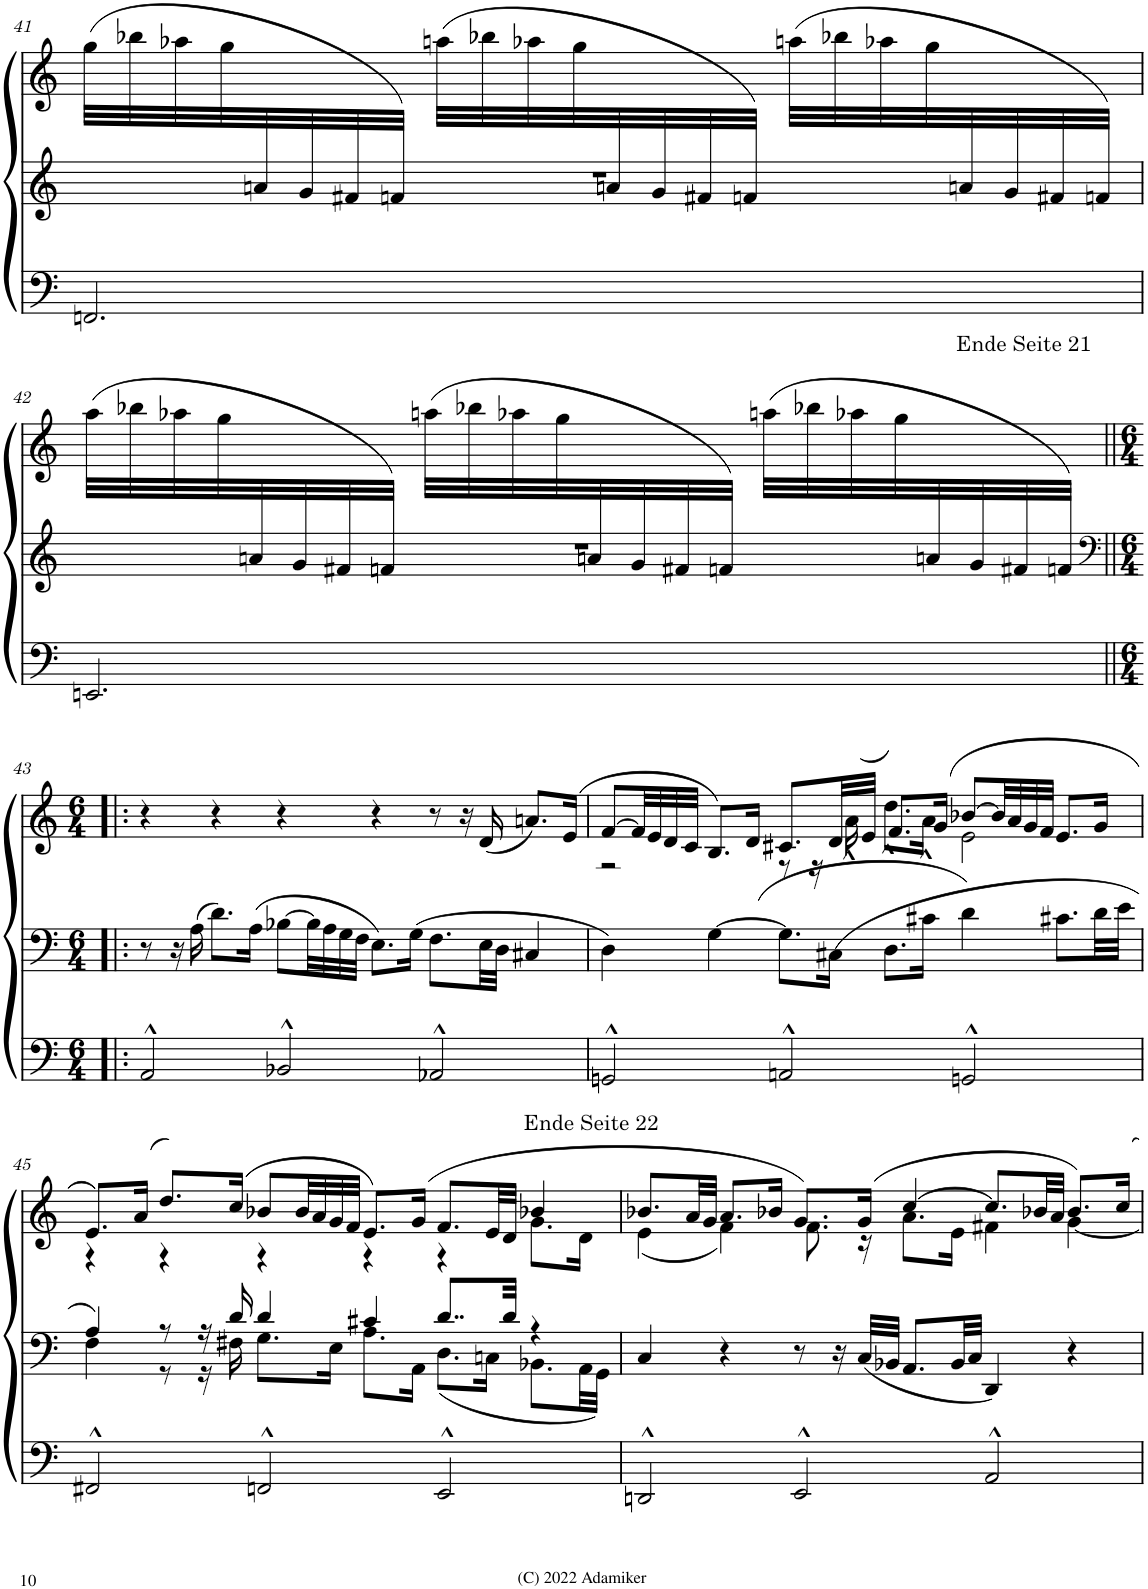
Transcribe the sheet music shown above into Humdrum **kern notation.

**kern	**kern	**kern
*part1	*part1	*part1
*staff3	*staff2	*staff1
*I"Orgel	*	*
*I'Org.	*	*
!!LO:PB:g=z
*clefF4	*clefG2	*clefG2
*k[]	*k[]	*k[]
*M6/8	*M6/8	*M6/8
=41	=41	=41
*	*^	*
2.FFn/	8ryy	2.r	(32gg\LLL
.	.	.	32bb-X\
.	.	.	32aa-X\
.	.	.	32gg\
.	32an/	.	8ryy
.	32g/	.	.
.	32f#X/	.	.
.	32fn/JJJ)	.	.
.	8ryy	.	(32aan\LLL
.	.	.	32bb-X\
.	.	.	32aa-X\
.	.	.	32gg\
.	32an/	.	8ryy
.	32g/	.	.
.	32f#X/	.	.
.	32fn/JJJ)	.	.
.	8ryy	.	(32aan\LLL
.	.	.	32bb-X\
.	.	.	32aa-X\
.	.	.	32gg\
.	32an/	.	8ryy
.	32g/	.	.
.	32f#X/	.	.
.	32fn/JJJ)	.	.
!!LO:LB:g=z
=42	=42	=42	=42
2.EEn/	8ryy	2.r	(32aa\LLL
.	.	.	32bb-X\
.	.	.	32aa-X\
.	.	.	32gg\
.	32an/	.	8ryy
.	32g/	.	.
.	32f#X/	.	.
.	32fn/JJJ)	.	.
.	8ryy	.	(32aan\LLL
.	.	.	32bb-X\
.	.	.	32aa-X\
.	.	.	32gg\
.	32an/	.	8ryy
.	32g/	.	.
.	32f#X/	.	.
.	32fn/JJJ)	.	.
.	8ryy	.	(32aan\LLL
.	.	.	32bb-X\
.	.	.	32aa-X\
!	!	!	!LO:TX:a:t=Ende Seite 21
.	.	.	32gg\
.	32an/	.	8ryy
.	32g/	.	.
.	32f#X/	.	.
.	32fn/JJJ)	.	.
*	*v	*v	*
!!LO:LB:g=z
=43!|:	=43!|:	=43!|:
*	*clefF4	*
*M6/4	*M6/4	*M6/4
2AA^^/	8r	4r
.	16r	.
.	16A\	.
.	8.d\L	4r
.	16A\Jk	.
2BB-X^^/	[8B-X\L	4r
.	32B-\LL]	.
.	32A\	.
.	32G\	.
.	32F\JJJ	.
.	8.E\L	4r
.	16G\Jk	.
2AA-X^^/	8.F\L	8r
.	.	16r
.	32E\LL	(16d/
.	32D\JJJ	.
.	4C#X/	8.an/L)
.	.	(16e/Jk
=44	=44	=44
*	*	*^
2GGn^^/	4D\	[8f/L	2r
.	.	32f/LL]	.
.	.	32e/	.
.	.	32d/	.
.	.	32c/JJJ	.
.	[4G\	8.B/L)	.
.	.	(16d/Jk	.
2AAn^^/	8.G\L]	8.c#X/L	8r
.	.	.	16r
.	16C#X\Jk	32d/LL	(16a^^\
.	.	32e/JJJ	.
.	8.D\L	8.f/L	8.dd^^\L)
.	16c#X\Jk	(16g/Jk	16a^^\Jk
2GGn^^/	4d\	[8b-X/L)	2e\
.	.	32b-/LL]	.
.	.	32a/	.
.	.	32g/	.
.	.	32f/JJJ	.
.	8.c#X\L	8.e/L	.
.	32d\LL	16g/Jk	.
.	32e\JJJ	.	.
!!LO:LB:g=z	!!
=45	=45	=45	=45
*	*^	*	*
2FF#X^^/	4A/	4F\	8.e/L)	4r
.	.	.	(16a/Jk	.
.	8r	8r	8.dd/L)	4r
.	16r	16r	.	.
.	16d/	16F#X\	(16cc/Jk	.
2FFn^^/	4d/	8.G\L	8b-X/L	4r
.	.	.	32b-/LL	.
.	.	.	32a/	.
.	.	16E\Jk	32g/	.
.	.	.	32f/JJJ	.
.	4c#X/	8.A\L	8.e/L)	4r
.	.	16AA\Jk	(16g/Jk	.
2EE^^/	8..d/L	8.D\L	8.f/L	4r
.	.	16Cn\Jk	32e/LL	.
.	32d/Jkk	.	32d/JJJ	.
!	!	!	!LO:TX:a:t=Ende Seite 22	!
.	4r	8.BB-X\L	4b-X/	8.g\L
.	.	32AA\LL	.	16d\Jk
.	.	32GG\JJJ	.	.
*	*v	*v	*	*
=46	=46	=46	=46
2DDn^^/	4C/	8.b-X/L	(4e\
.	.	32a/LL	.
.	.	32g/JJJ	.
.	4r	8.a/L	4f\)
.	.	16b-X/Jk	.
2EE^^/	8r	8.g/L)	8.f\
.	16r	.	.
.	32C/LLL	(16g/Jk	16r
.	32BB-X/JJJ	.	.
.	8.AA/L	[4cc/	8.a\L
.	32BB-/LL	.	16e\Jk
.	32C/JJJ	.	.
2AA^^/	4DD/	8.cc/L]	4f#X\
.	.	32b-X/LL	.
.	.	32a/JJJ	.
.	4r	8.b-/L)	[4g\
.	.	16cc/Jk	.
*	*	*v	*v
=	=	=
*-	*-	*-
